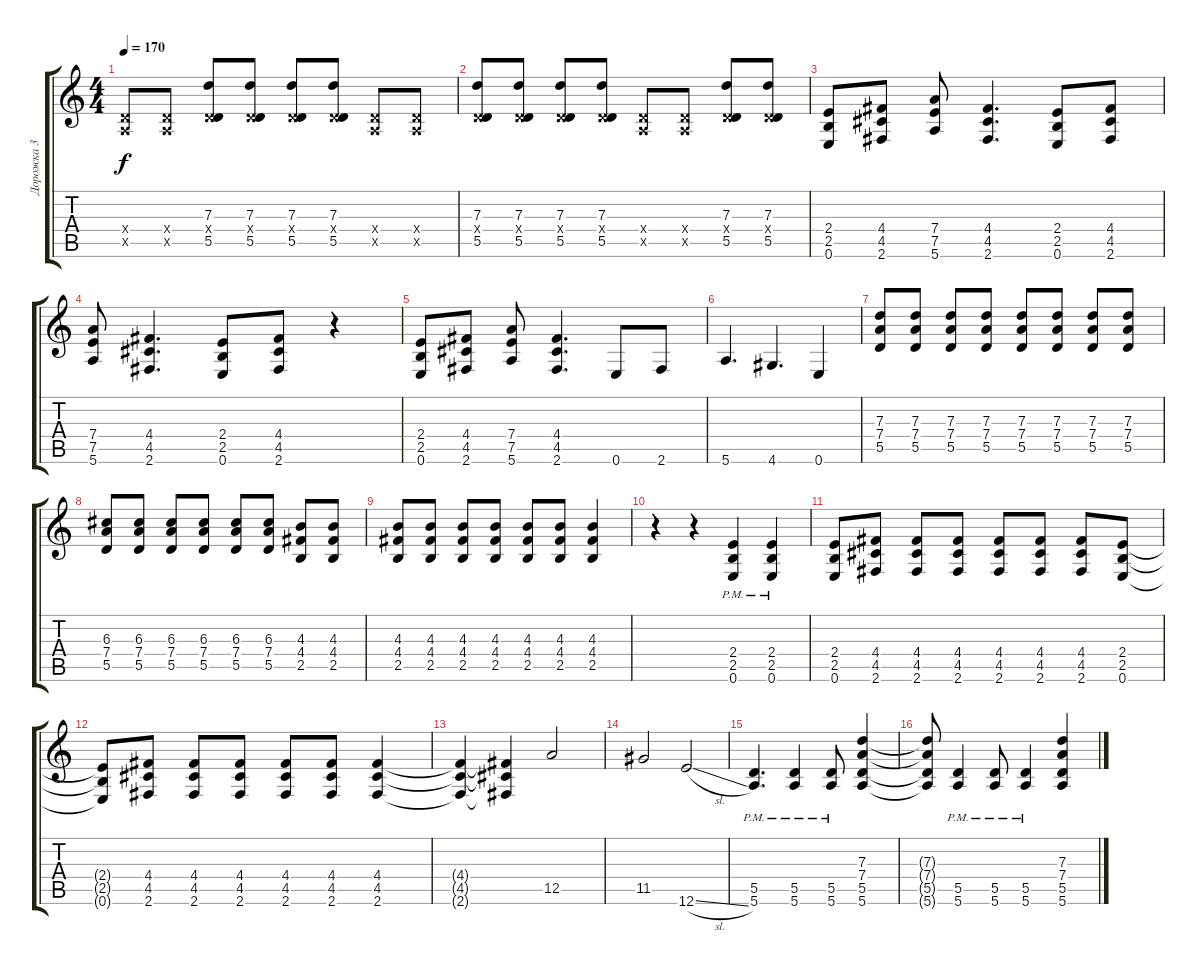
\track ("Дорожка 3" "Дорожка 3") {instrument overdrivenguitar}
\staff {score tabs}
\tuning (E4 B3 G3 D3 A2 E2) {hide}
\ts (4 4)
\tempo 170
\clef g2
\ks c
(0.4{x} 0.5{x}).8{dy f} (0.4{x} 0.5{x}).8 (7.3 0.4{x} 5.5).8 (7.3 0.4{x} 5.5).8 (7.3 0.4{x} 5.5).8 (7.3 0.4{x} 5.5).8 (0.4{x} 0.5{x}).8 (0.4{x} 0.5{x}).8 |
(7.3 0.4{x} 5.5).8 (7.3 0.4{x} 5.5).8 (7.3 0.4{x} 5.5).8 (7.3 0.4{x} 5.5).8 (0.4{x} 0.5{x}).8 (0.4{x} 0.5{x}).8 (7.3 0.4{x} 5.5).8 (7.3 0.4{x} 5.5).8 |
(2.4 2.5 0.6).8 (4.4 4.5 2.6).8 (7.4 7.5 5.6).8 (4.4 4.5 2.6).4{d} (2.4 2.5 0.6).8 (4.4 4.5 2.6).8 |
(7.4 7.5 5.6).8 (4.4 4.5 2.6).4{d} (2.4 2.5 0.6).8 (4.4 4.5 2.6).8 r.4 |
(2.4 2.5 0.6).8 (4.4 4.5 2.6).8 (7.4 7.5 5.6).8 (4.4 4.5 2.6).4{d} 0.6.8 2.6.8 |
5.6.4{d} 4.6.4{d} 0.6.4 |
(7.3 7.4 5.5).8 (7.3 7.4 5.5).8 (7.3 7.4 5.5).8 (7.3 7.4 5.5).8 (7.3 7.4 5.5).8 (7.3 7.4 5.5).8 (7.3 7.4 5.5).8 (7.3 7.4 5.5).8 |
(6.3 7.4 5.5).8 (6.3 7.4 5.5).8 (6.3 7.4 5.5).8 (6.3 7.4 5.5).8 (6.3 7.4 5.5).8 (6.3 7.4 5.5).8 (4.3 4.4 2.5).8 (4.3 4.4 2.5).8 |
(4.3 4.4 2.5).8 (4.3 4.4 2.5).8 (4.3 4.4 2.5).8 (4.3 4.4 2.5).8 (4.3 4.4 2.5).8 (4.3 4.4 2.5).8 (4.3 4.4 2.5).4 |
r.4 r.4 (2.4{pm} 2.5{pm} 0.6{pm}).4 (2.4{pm} 2.5{pm} 0.6{pm}).4 |
(2.4 2.5 0.6).8 (4.4 4.5 2.6).8 (4.4 4.5 2.6).8 (4.4 4.5 2.6).8 (4.4 4.5 2.6).8 (4.4 4.5 2.6).8 (4.4 4.5 2.6).8 (2.4 2.5 0.6).8 |
(2.4{t} 2.5{t} 0.6{t}).8 (4.4 4.5 2.6).8 (4.4 4.5 2.6).8 (4.4 4.5 2.6).8 (4.4 4.5 2.6).8 (4.4 4.5 2.6).8 (4.4 4.5 2.6).4 |
(4.4{t} 4.5{t} 2.6{t}).4 (4.4{t} 4.5{t} 2.6{t}).4 12.5.2 |
11.5.2 12.6{sl}.2 |
(5.5{pm} 5.6{pm}).4{d} (5.5{pm} 5.6{pm}).4 (5.5{pm} 5.6{pm}).8 (7.3 7.4 5.5 5.6).4 |
(7.3{t} 7.4{t} 5.5{t} 5.6{t}).8 (5.5{pm} 5.6{pm}).4 (5.5{pm} 5.6{pm}).8 (5.5{pm} 5.6{pm}).4 (7.3 7.4 5.5 5.6).4
